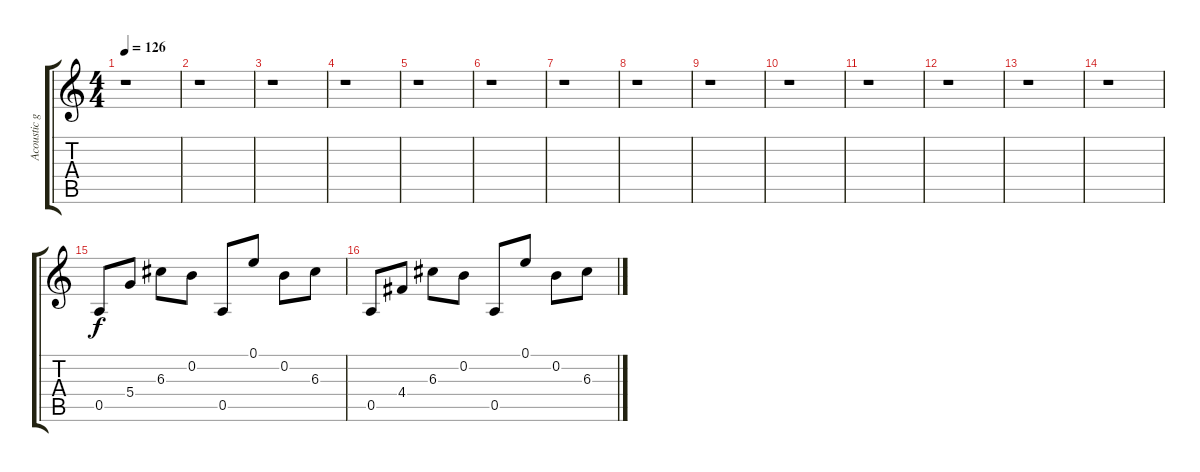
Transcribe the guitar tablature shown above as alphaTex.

\track ("Acoustic guitar" "Acoustic g") {instrument acousticguitarsteel}
\staff {score tabs}
\tuning (E4 B3 G3 D3 A2 E2) {hide}
\ts (4 4)
\tempo 126
\clef g2
\ks c
r.1{dy f} |
r.1 |
r.1 |
r.1 |
r.1 |
r.1 |
r.1 |
r.1 |
r.1 |
r.1 |
r.1 |
r.1 |
r.1 |
r.1 |
0.5.8 5.4.8 6.3.8 0.2.8 0.5.8 0.1.8 0.2.8 6.3.8 |
0.5.8 4.4.8 6.3.8 0.2.8 0.5.8 0.1.8 0.2.8 6.3.8
